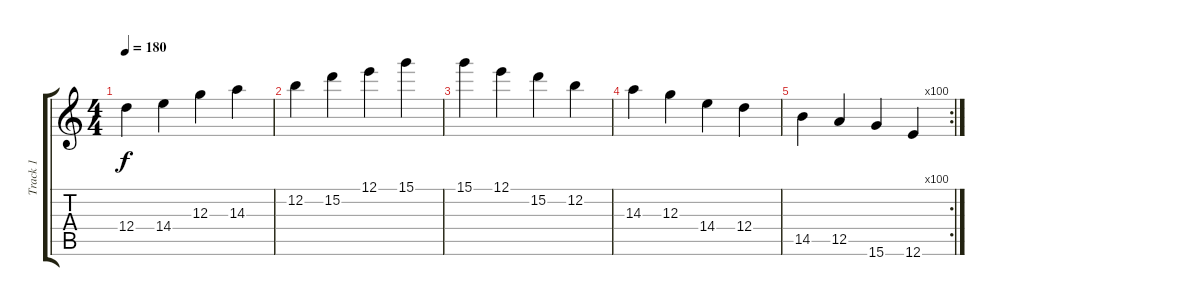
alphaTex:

\track ("Track 1" "Track 1") {instrument acousticguitarsteel}
\staff {score tabs}
\tuning (E4 B3 G3 D3 A2 E2) {hide}
\ts (4 4)
\tempo 180
\clef g2
\ks c
12.4.4{dy f} 14.4.4 12.3.4 14.3.4 |
12.2.4 15.2.4 12.1.4 15.1.4 |
15.1.4 12.1.4 15.2.4 12.2.4 |
14.3.4 12.3.4 14.4.4 12.4.4 |
\rc 100
14.5.4 12.5.4 15.6.4 12.6.4
